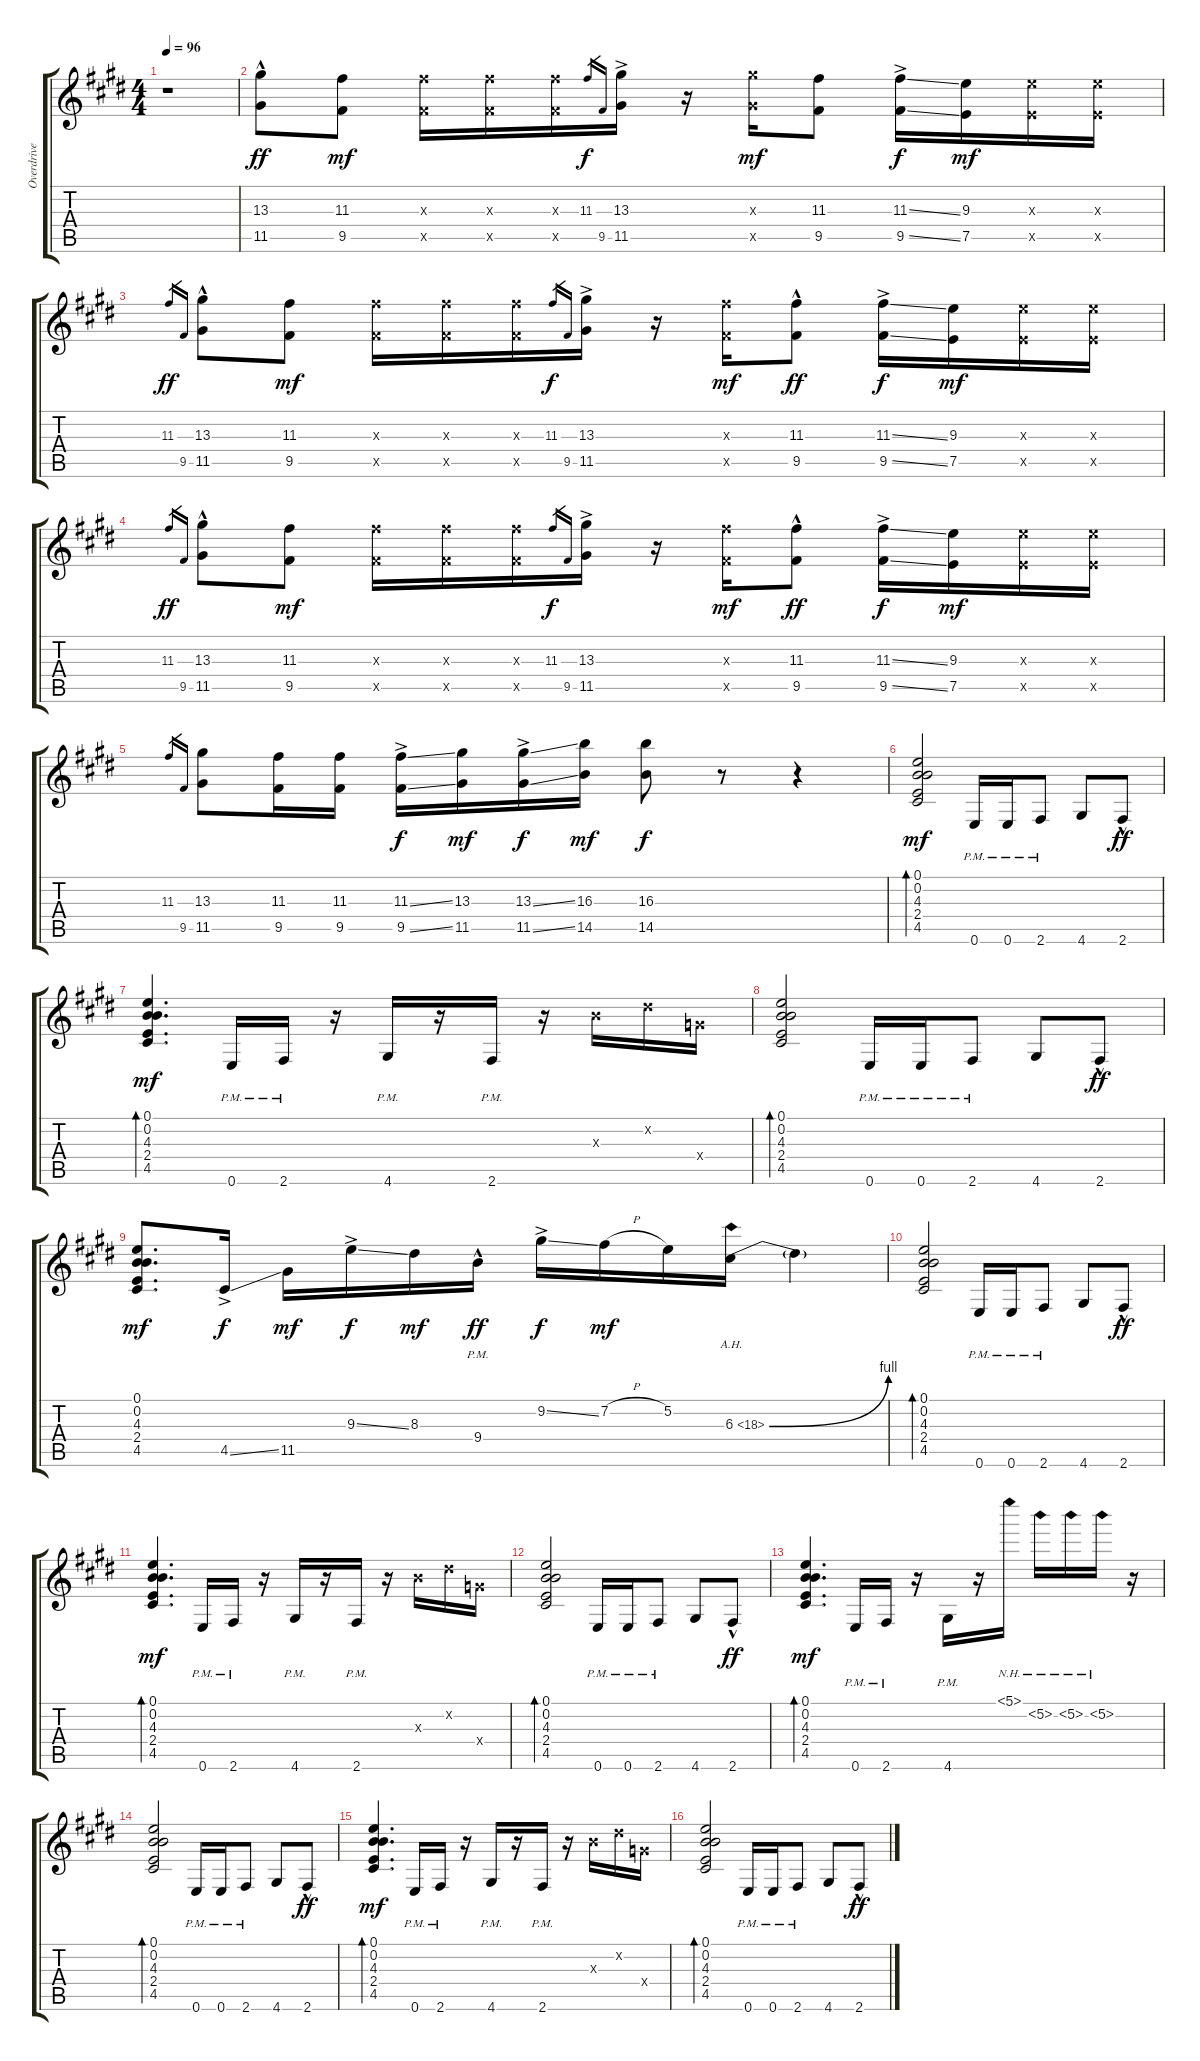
\track ("Overdrive Guitar" "Overdrive ") {instrument overdrivenguitar}
\staff {score tabs}
\tuning (E4 B3 G3 D3 A2 E2) {hide}
\ts (4 4)
\tempo 96
\clef g2
\ks e
r.1{dy ff instrument overdrivenguitar} |
(13.3{hac} 11.5{hac}).8 (11.3 9.5).8{dy mf} (11.3{x} 9.5{x}).16 (11.3{x} 9.5{x}).16 (11.3{x} 9.5{x}).16 11.3.16{gr dy f} 9.5.16{gr} (13.3{ac} 11.5{ac}).16 r.16 (13.3{x} 11.5{x}).16{dy mf} (11.3 9.5).8 (11.3{ss ac} 9.5{ss ac}).16{dy f} (9.3 7.5).16{dy mf} (9.3{x} 7.5{x}).16 (9.3{x} 7.5{x}).16 |
11.3.16{gr dy ff} 9.5.16{gr} (13.3{hac} 11.5{hac}).8 (11.3 9.5).8{dy mf} (11.3{x} 9.5{x}).16 (11.3{x} 9.5{x}).16 (11.3{x} 9.5{x}).16 11.3.16{gr dy f} 9.5.16{gr} (13.3{ac} 11.5{ac}).16 r.16 (11.3{x} 9.5{x}).16{dy mf} (11.3{hac} 9.5{hac}).8{dy ff} (11.3{ss ac} 9.5{ss ac}).16{dy f} (9.3 7.5).16{dy mf} (9.3{x} 7.5{x}).16 (9.3{x} 7.5{x}).16 |
11.3.16{gr dy ff} 9.5.16{gr} (13.3{hac} 11.5{hac}).8 (11.3 9.5).8{dy mf} (11.3{x} 9.5{x}).16 (11.3{x} 9.5{x}).16 (11.3{x} 9.5{x}).16 11.3.16{gr dy f} 9.5.16{gr} (13.3{ac} 11.5{ac}).16 r.16 (11.3{x} 9.5{x}).16{dy mf} (11.3{hac} 9.5{hac}).8{dy ff} (11.3{ss ac} 9.5{ss ac}).16{dy f} (9.3 7.5).16{dy mf} (9.3{x} 7.5{x}).16 (9.3{x} 7.5{x}).16 |
11.3.16{gr} 9.5.16{gr} (13.3 11.5).8 (11.3 9.5).16 (11.3 9.5).16 (11.3{ss ac} 9.5{ss ac}).16{dy f} (13.3 11.5).16{dy mf} (13.3{ss ac} 11.5{ss ac}).16{dy f} (16.3 14.5).16{dy mf} (16.3 14.5).8{dy f} r.8 r.4 |
(0.1 0.2 4.3 2.4 4.5).2{bd 30 dy mf} 0.6{pm}.16 0.6{pm}.16 2.6{pm}.8 4.6.8 2.6{hac}.8{dy ff} |
(0.1 0.2 4.3 2.4 4.5).4{d bd 30 dy mf} 0.6{pm}.16 2.6{pm}.16 r.16 4.6{pm}.16 r.16 2.6{pm}.16 r.16 4.3{x}.16 4.2{x}.16 5.4{x}.16 |
(0.1 0.2 4.3 2.4 4.5).2{bd 30} 0.6{pm}.16 0.6{pm}.16 2.6{pm}.8 4.6.8 2.6{hac}.8{dy ff} |
(0.1 0.2 4.3 2.4 4.5).8{d dy mf} 4.5{ss ac}.16{dy f} 11.5.16{dy mf} 9.3{ss ac}.16{dy f} 8.3.16{dy mf} 9.4{hac pm}.16{dy ff} 9.2{ss ac}.16{dy f} 7.2{h}.16{dy mf} 5.2.16 6.3{be (bend 0 0 60 4) ah 12}.16 6.3{t}.4 |
(0.1 0.2 4.3 2.4 4.5).2{bd 30} 0.6{pm}.16 0.6{pm}.16 2.6{pm}.8 4.6.8 2.6{hac}.8{dy ff} |
(0.1 0.2 4.3 2.4 4.5).4{d bd 30 dy mf} 0.6{pm}.16 2.6{pm}.16 r.16 4.6{pm}.16 r.16 2.6{pm}.16 r.16 4.3{x}.16 4.2{x}.16 5.4{x}.16 |
(0.1 0.2 4.3 2.4 4.5).2{bd 30} 0.6{pm}.16 0.6{pm}.16 2.6{pm}.8 4.6.8 2.6{hac}.8{dy ff} |
(0.1 0.2 4.3 2.4 4.5).4{d bd 30 dy mf} 0.6{pm}.16 2.6{pm}.16 r.16 4.6{pm}.16 r.16 5.1{nh}.16 5.2{nh}.16 5.2{nh}.16 5.2{nh}.16 r.16 |
(0.1 0.2 4.3 2.4 4.5).2{bd 30} 0.6{pm}.16 0.6{pm}.16 2.6{pm}.8 4.6.8 2.6{hac}.8{dy ff} |
(0.1 0.2 4.3 2.4 4.5).4{d bd 30 dy mf} 0.6{pm}.16 2.6{pm}.16 r.16 4.6{pm}.16 r.16 2.6{pm}.16 r.16 4.3{x}.16 4.2{x}.16 5.4{x}.16 |
(0.1 0.2 4.3 2.4 4.5).2{bd 30} 0.6{pm}.16 0.6{pm}.16 2.6{pm}.8 4.6.8 2.6{hac}.8{dy ff}
